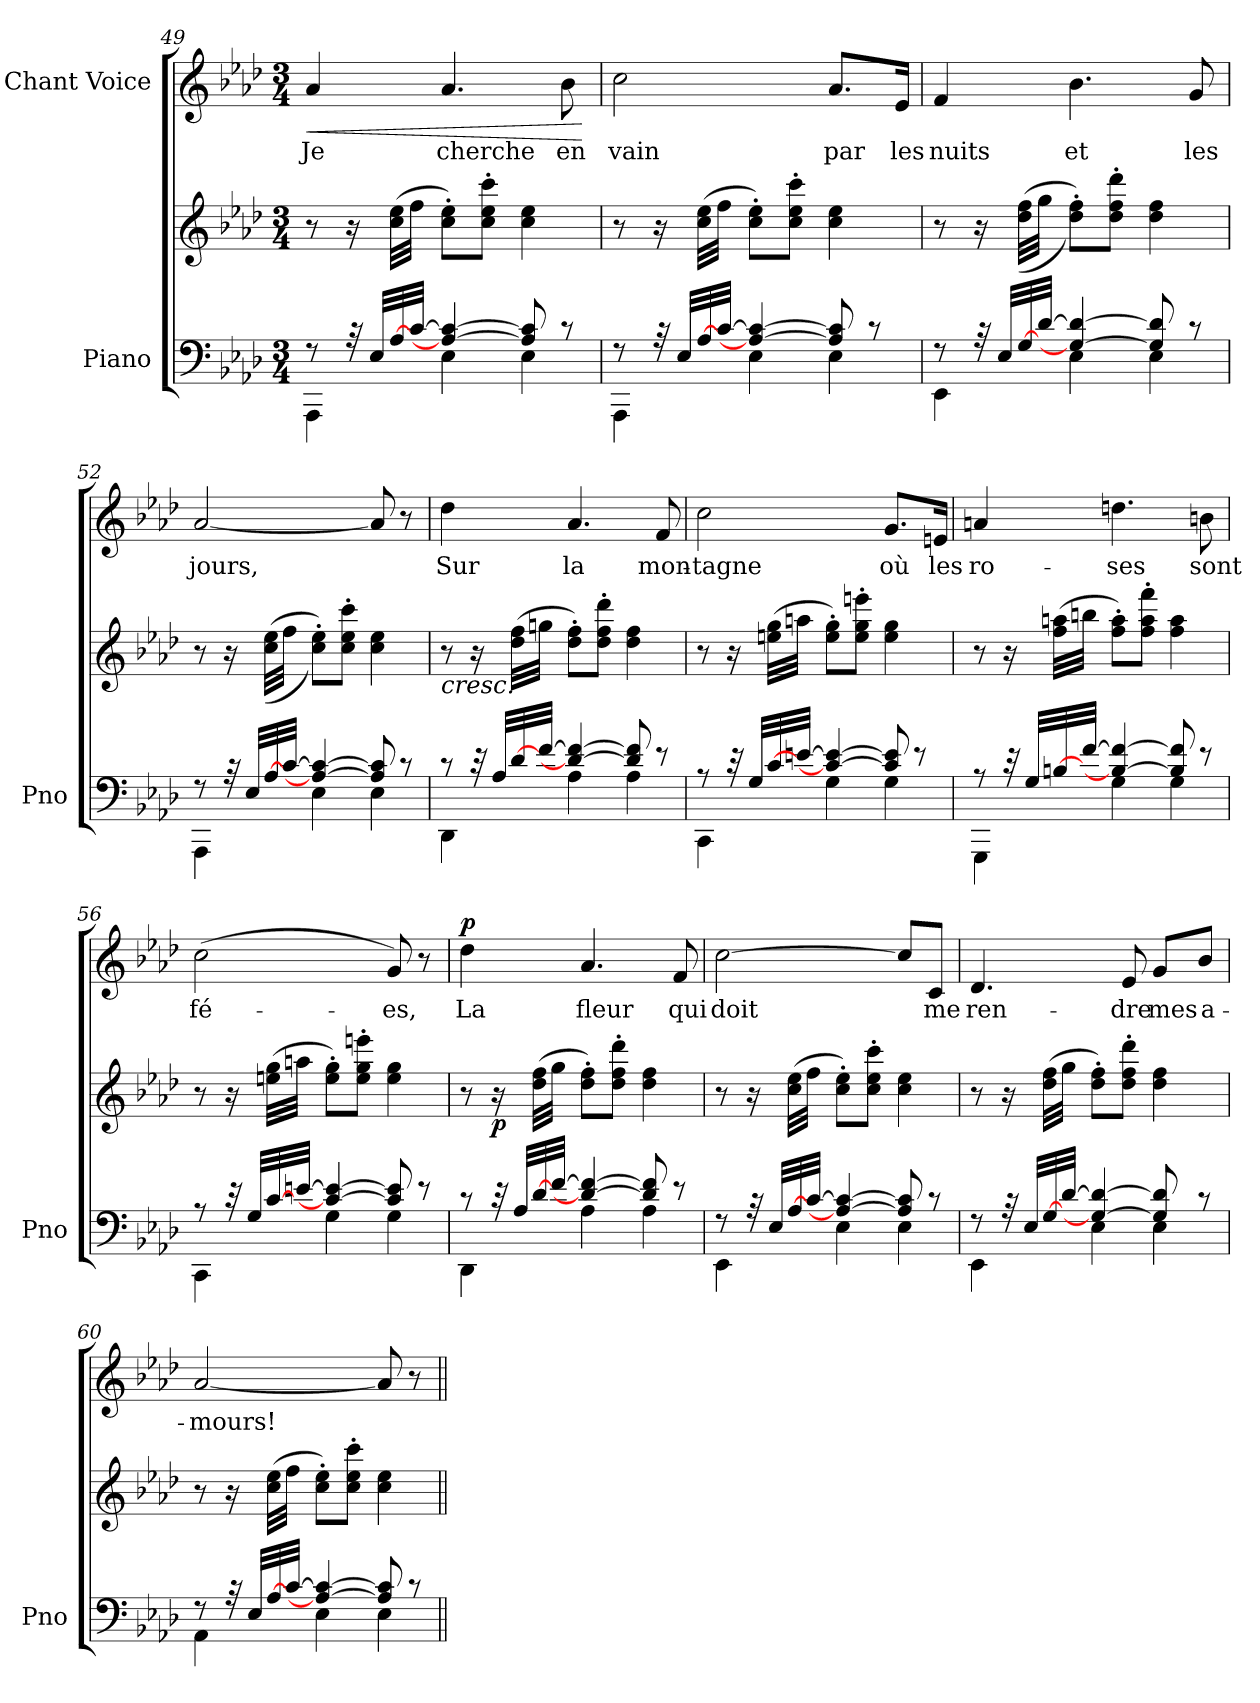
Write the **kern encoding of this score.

**kern	**kern	**dynam	**kern	**text	**dynam
*part2	*part2	*part2	*part1	*part1	*part1
*staff3	*staff2	*staff2/3	*staff1	*staff1	*staff1
*I"Piano	*	*	*I"Chant Voice	*	*
*I'Pno	*	*	*	*	*
!!LO:PB:g=z
*clefF4	*clefG2	*	*clefG2	*	*
*k[b-e-a-d-]	*k[b-e-a-d-]	*	*k[b-e-a-d-]	*	*
*M3/4	*M3/4	*	*M3/4	*	*
=49	=49	=49	=49	=49	=49
*^	*	*	*	*	*
!	!	!	!	!	!LO:LY:b	!LO:HP:b
8r	4AAA-\	8r	.	4a-/	Je	<
32r	.	16r	.	.	.	.
32E-/LLL	.	.	.	.	.	.
[<32A-/	.	(32cc\ 32ee-\LLL	.	.	.	.
[32c/JJJ	.	32ff\JJJ	.	.	.	.
!	!	!	!	!	!LO:LY:b	!
4A-/_ 4c/_	4E-\	8cc\' 8ee-\'L)	.	4.a-/	cherche	.
.	.	8cc\' 8ee-\' 8ccc\'J	.	.	.	.
8A-/] 8c/]	4E-\	4cc\ 4ee-\	.	.	.	.
!	!	!	!	!	!LO:LY:b	!
8r	.	.	.	8b-\	en	.
*v	*v	*	*	*	*	*
.	.	.	.	.	[
=50	=50	=50	=50	=50	=50
*^	*	*	*	*	*
!	!	!	!	!	!LO:LY:b	!
8r	4AAA-\	8r	.	2cc\	vain	.
32r	.	16r	.	.	.	.
32E-/LLL	.	.	.	.	.	.
[<32A-/	.	(32cc\ 32ee-\LLL	.	.	.	.
[32c/JJJ	.	32ff\JJJ	.	.	.	.
4A-/_ 4c/_	4E-\	8cc\' 8ee-\'L)	.	.	.	.
.	.	8cc\' 8ee-\' 8ccc\'J	.	.	.	.
!	!	!	!	!	!LO:LY:b	!
8A-/] 8c/]	4E-\	4cc\ 4ee-\	.	8.a-/L	par	.
8r	.	.	.	.	.	.
!	!	!	!	!	!LO:LY:b	!
.	.	.	.	16e-/Jk	les	.
=51	=51	=51	=51	=51	=51	=51
!	!	!	!	!	!LO:LY:b	!
8r	4EE-\	8r	.	4f/	nuits	.
32r	.	16r	.	.	.	.
32E-/LLL	.	.	.	.	.	.
[<32G/	.	((32dd-\ 32ff\LLL	.	.	.	.
[32d-/JJJ	.	32gg\JJJ	.	.	.	.
!	!	!	!	!	!LO:LY:b	!
4G/_ 4d-/_	4E-\	8dd-\' 8ff\'L))	.	4.b-\	et	.
.	.	8dd-\' 8ff\' 8ddd-\'J	.	.	.	.
8G/] 8d-/]	4E-\	4dd-\ 4ff\	.	.	.	.
!	!	!	!	!	!LO:LY:b	!
8r	.	.	.	8g/	les	.
=52	=52	=52	=52	=52	=52	=52
!	!	!	!	!	!LO:LY:b	!
8r	4AAA-\	8r	.	[2a-/	jours,	.
32r	.	16r	.	.	.	.
32E-/LLL	.	.	.	.	.	.
[<32A-/	.	((32cc\ 32ee-\LLL	.	.	.	.
[32c/JJJ	.	32ff\JJJ	.	.	.	.
4A-/_ 4c/_	4E-\	8cc\' 8ee-\'L))	.	.	.	.
.	.	8cc\' 8ee-\' 8ccc\'J	.	.	.	.
8A-/] 8c/]	4E-\	4cc\ 4ee-\	.	8a-/]	.	.
8r	.	.	.	8r	.	.
!!LO:LB:g=z
=53	=53	=53	=53	=53	=53	=53
!	!	!LO:TX:b:i:t=cresc.	!	!	!	!
!	!	!	!LO:DY:a=2	!	!LO:LY:b	!
!	!	!	!LO:DY:n=1:a=2	!	!	!LO:DY:a
!	!	!	!	!	!	!LO:DY:n=1:a
8r	4DD-\	8r	other-dynamics f	4dd-\	Sur	other-dynamics f
32r	.	16r	.	.	.	.
32A-/LLL	.	.	.	.	.	.
[<32d-/	.	(32dd-\ 32ff\LLL	.	.	.	.
[32f/JJJ	.	32ggn\JJJ	.	.	.	.
!	!	!	!	!	!LO:LY:b	!
4d-/_ 4f/_	4A-\	8dd-\' 8ff\'L)	.	4.a-/	la	.
.	.	8dd-\' 8ff\' 8ddd-\'J	.	.	.	.
8d-/] 8f/]	4A-\	4dd-\ 4ff\	.	.	.	.
!	!	!	!	!	!LO:LY:b	!
8r	.	.	.	8f/	mon-	.
=54	=54	=54	=54	=54	=54	=54
!	!	!	!	!	!LO:LY:b	!
8r	4CC\	8r	.	2cc\	-tagne	.
32r	.	16r	.	.	.	.
32G/LLL	.	.	.	.	.	.
[<32c/	.	(32een\ 32gg\LLL	.	.	.	.
[32en/JJJ	.	32aan\JJJ	.	.	.	.
4c/_ 4e/_	4G\	8ee\' 8gg\'L)	.	.	.	.
.	.	8ee\' 8gg\' 8eeen\'J	.	.	.	.
!	!	!	!	!	!LO:LY:b	!
8c/] 8e/]	4G\	4ee\ 4gg\	.	8.g/L	où	.
8r	.	.	.	.	.	.
!	!	!	!	!	!LO:LY:b	!
.	.	.	.	16en/Jk	les	.
=55	=55	=55	=55	=55	=55	=55
!	!	!	!	!	!LO:LY:b	!
8r	4GGG\	8r	.	4an/	ro-	.
32r	.	16r	.	.	.	.
32G/LLL	.	.	.	.	.	.
[<32Bn/	.	(32ff\ 32aan\LLL	.	.	.	.
[32f/JJJ	.	32bbn\JJJ	.	.	.	.
!	!	!	!	!	!LO:LY:b	!
4B/_ 4f/_	4G\	8ff\' 8aa\'L)	.	4.ddn\	-ses	.
.	.	8ff\' 8aa\' 8fff\'J	.	.	.	.
8B/] 8f/]	4G\	4ff\ 4aa\	.	.	.	.
!	!	!	!	!	!LO:LY:b	!
8r	.	.	.	8bn\	sont	.
=56	=56	=56	=56	=56	=56	=56
!	!	!	!	!	!LO:LY:b	!
8r	4CC\	8r	.	(2cc\	fé-	.
32r	.	16r	.	.	.	.
32G/LLL	.	.	.	.	.	.
[<32c/	.	(32een\ 32gg\LLL	.	.	.	.
[32en/JJJ	.	32aan\JJJ	.	.	.	.
4c/_ 4e/_	4G\	8ee\' 8gg\'L)	.	.	.	.
.	.	8ee\' 8gg\' 8eeen\'J	.	.	.	.
!	!	!	!	!	!LO:LY:b	!
8c/] 8e/]	4G\	4ee\ 4gg\	.	8g/)	-es,	.
8r	.	.	.	8r	.	.
!!LO:LB:g=z
=57	=57	=57	=57	=57	=57	=57
!	!	!	!	!	!LO:LY:b	!LO:DY:a
8r	4DD-\	8r	.	4dd-\	La	p
!	!	!	!LO:DY:b	!	!	!
32r	.	16r	p	.	.	.
32A-/LLL	.	.	.	.	.	.
[<32d-/	.	(32dd-\ 32ff\LLL	.	.	.	.
[32f/JJJ	.	32gg\JJJ	.	.	.	.
!	!	!	!	!	!LO:LY:b	!
4d-/_ 4f/_	4A-\	8dd-\' 8ff\'L)	.	4.a-/	fleur	.
.	.	8dd-\' 8ff\' 8ddd-\'J	.	.	.	.
8d-/] 8f/]	4A-\	4dd-\ 4ff\	.	.	.	.
!	!	!	!	!	!LO:LY:b	!
8r	.	.	.	8f/	qui	.
=58	=58	=58	=58	=58	=58	=58
!	!	!	!	!	!LO:LY:b	!
8r	4EE-\	8r	.	[2cc\	doit	.
32r	.	16r	.	.	.	.
32E-/LLL	.	.	.	.	.	.
[<32A-/	.	(32cc\ 32ee-\LLL	.	.	.	.
[32c/JJJ	.	32ff\JJJ	.	.	.	.
4A-/_ 4c/_	4E-\	8cc\' 8ee-\'L)	.	.	.	.
.	.	8cc\' 8ee-\' 8ccc\'J	.	.	.	.
8A-/] 8c/]	4E-\	4cc\ 4ee-\	.	8cc/L]	.	.
!	!	!	!	!	!LO:LY:b	!
8r	.	.	.	8c/J	me	.
=59	=59	=59	=59	=59	=59	=59
!	!	!	!	!	!LO:LY:b	!
8r	4EE-\	8r	.	4.d-/	ren-	.
32r	.	16r	.	.	.	.
32E-/LLL	.	.	.	.	.	.
[<32G/	.	(32dd-\ 32ff\LLL	.	.	.	.
[32d-/JJJ	.	32gg\JJJ	.	.	.	.
4G/_ 4d-/_	4E-\	8dd-\' 8ff\'L)	.	.	.	.
!	!	!	!	!	!LO:LY:b	!
.	.	8dd-\' 8ff\' 8ddd-\'J	.	8e-/	-dre	.
!	!	!	!	!	!LO:LY:b	!
8G/] 8d-/]	4E-\	4dd-\ 4ff\	.	8g/L	mes	.
!	!	!	!	!	!LO:LY:b	!
8r	.	.	.	8b-/J	a-	.
=60	=60	=60	=60	=60	=60	=60
!	!	!	!	!	!LO:LY:b	!
8r	4AA-\	8r	.	[2a-/	-mours!	.
32r	.	16r	.	.	.	.
32E-/LLL	.	.	.	.	.	.
[<32A-/	.	(32cc\ 32ee-\LLL	.	.	.	.
[32c/JJJ	.	32ff\JJJ	.	.	.	.
4A-/_ 4c/_	4E-\	8cc\' 8ee-\'L)	.	.	.	.
.	.	8cc\' 8ee-\' 8ccc\'J	.	.	.	.
8A-/] 8c/]	4E-\	4cc\ 4ee-\	.	8a-/]	.	.
8r	.	.	.	8r	.	.
*v	*v	*	*	*	*	*
=||	=||	=||	=||	=||	=||
*-	*-	*-	*-	*-	*-
